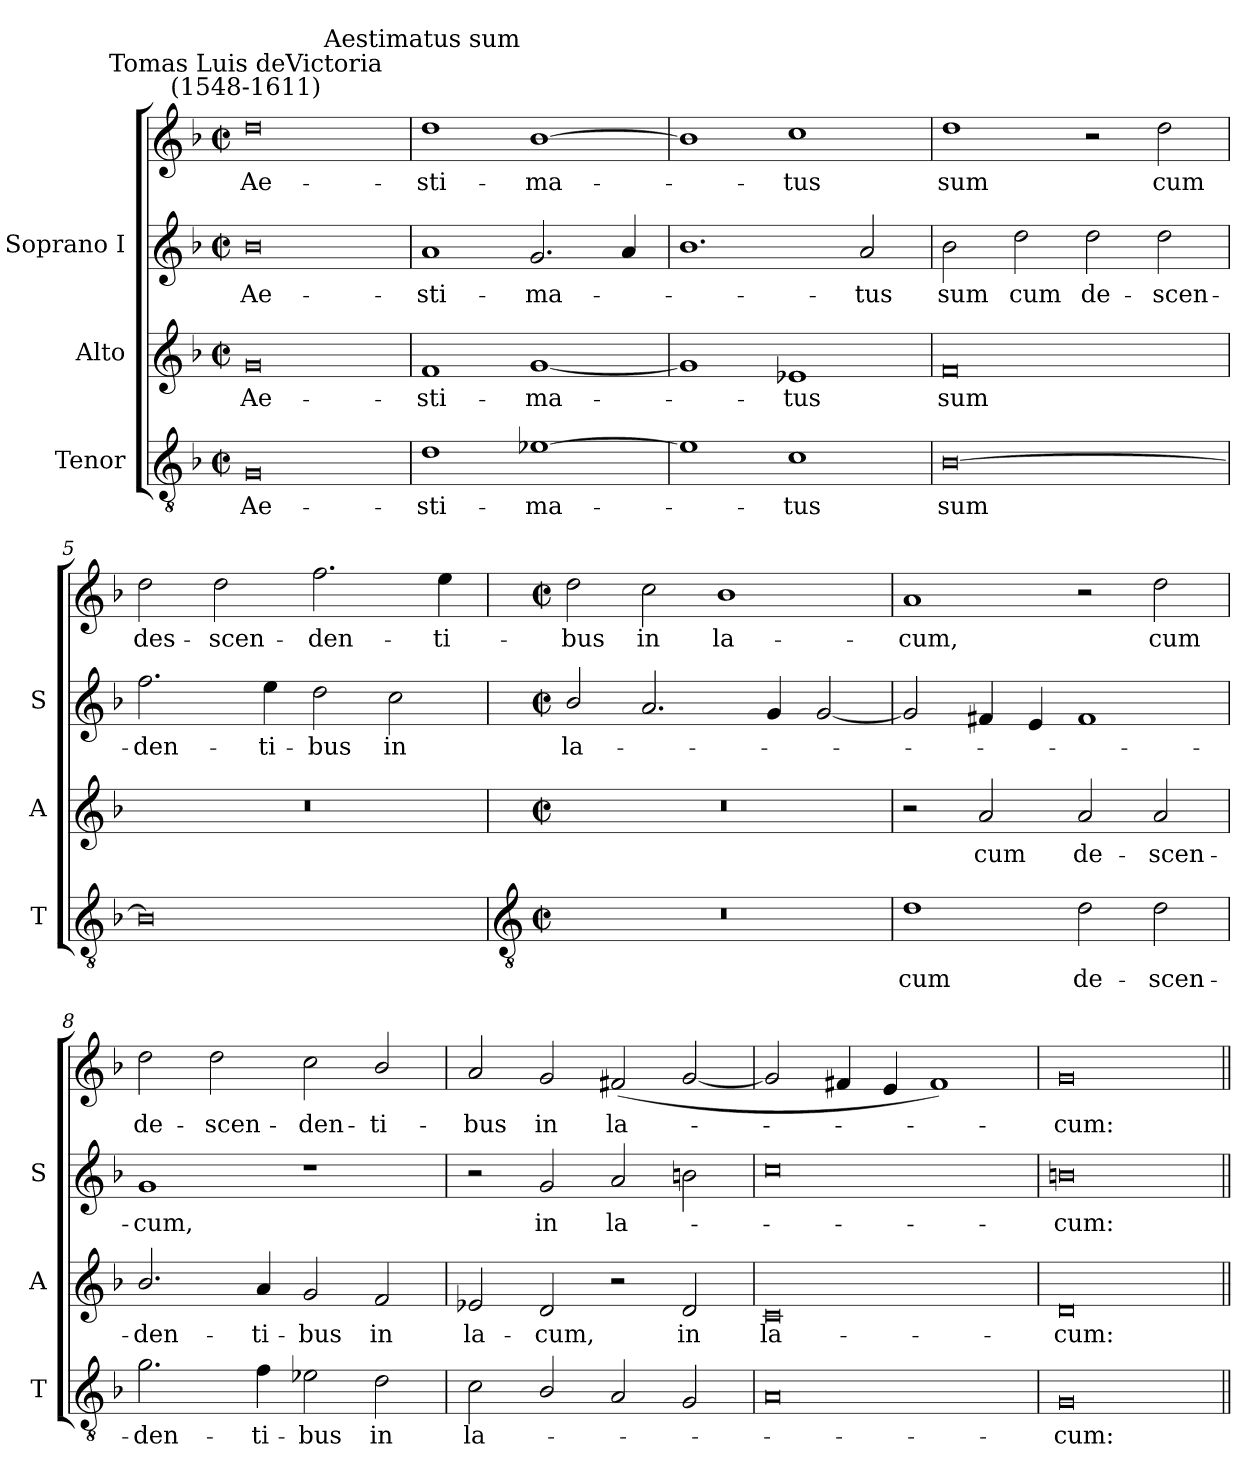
**kern	**text	**kern	**text	**kern	**text	**kern	**text
*part3	*part3	*part2	*part2	*part1	*part1	*part1	*part1
*staff4	*staff4	*staff3	*staff3	*staff2	*staff2	*staff1	*staff1
*I"Tenor	*	*I"Alto	*	*I"Soprano I	*	*	*
*I'T	*	*I'A	*	*I'S	*	*	*
*clefGv2	*	*clefG2	*	*clefG2	*	*clefG2	*
*k[b-]	*	*k[b-]	*	*k[b-]	*	*k[b-]	*
*F:	*	*F:	*	*F:	*	*F:	*
*M4/2	*	*M4/2	*	*M4/2	*	*M4/2	*
*met(c|)	*	*met(c|)	*	*met(c|)	*	*met(c|)	*
=1	=1	=1	=1	=1	=1	=1	=1
!	!	!	!	!	!	!LO:TX:a:cj:t=Tomas Luis deVictoria\n(1548-1611)	!
!	!LO:LY:b	!	!LO:LY:b	!	!LO:LY:b	!	!LO:LY:b
0G	Ae-	0g	Ae-	0b-	-Ae-	0dd	Ae-
=2	=2	=2	=2	=2	=2	=2	=2
!	!	!	!	!	!	!LO:TX:a:cj:t=Aestimatus sum	!
!	!LO:LY:b	!	!LO:LY:b	!	!LO:LY:b	!	!LO:LY:b
1d	-sti-	1f	-sti-	1a	sti-	1dd	-sti-
!	!LO:LY:b	!	!LO:LY:b	!	!LO:LY:b	!	!LO:LY:b
[1e-X	-ma-	[1g	-ma-	2.g	-ma-	[1b-	-ma-
.	.	.	.	4a	.	.	.
=3	=3	=3	=3	=3	=3	=3	=3
1e-]	.	1g]	.	1.b-	.	1b-]	.
!	!LO:LY:b	!	!LO:LY:b	!	!	!	!LO:LY:b
1c	tus	1e-X	tus	.	.	1cc	tus
!	!	!	!	!	!LO:LY:b	!	!
.	.	.	.	2a	tus	.	.
=4	=4	=4	=4	=4	=4	=4	=4
!	!LO:LY:b	!	!LO:LY:b	!	!LO:LY:b	!	!LO:LY:b
[0B-	sum	0f	sum	2b-	sum	1dd	sum
!	!	!	!	!	!LO:LY:b	!	!
.	.	.	.	2dd	cum	.	.
!	!	!	!	!	!LO:LY:b	!	!
.	.	.	.	2dd	de-	2r	.
!	!	!	!	!	!LO:LY:b	!	!LO:LY:b
.	.	.	.	2dd	-scen-	2dd	cum
=5	=5	=5	=5	=5	=5	=5	=5
!	!	!	!	!	!LO:LY:b	!	!LO:LY:b
0B-]	.	0r	.	2.ff	-den-	2dd	-des-
!	!	!	!	!	!	!	!LO:LY:b
.	.	.	.	.	.	2dd	-scen-
!	!	!	!	!	!LO:LY:b	!	!
.	.	.	.	4ee	-ti-	.	.
!	!	!	!	!	!LO:LY:b	!	!LO:LY:b
.	.	.	.	2dd	-bus	2.ff	-den-
!	!	!	!	!	!LO:LY:b	!	!
.	.	.	.	2cc	in	.	.
!	!	!	!	!	!	!	!LO:LY:b
.	.	.	.	.	.	4ee	-ti-
!!LO:LB:g=z
=6	=6	=6	=6	=6	=6	=6	=6
*clefGv2	*	*	*	*	*	*	*
*M4/2	*	*M4/2	*	*M4/2	*	*M4/2	*
*met(c|)	*	*met(c|)	*	*met(c|)	*	*met(c|)	*
!	!	!	!	!	!LO:LY:b	!	!LO:LY:b
0r	.	0r	.	2b-/	-la-	2dd	bus
!	!	!	!	!	!	!	!LO:LY:b
.	.	.	.	2.a	.	2cc	in
!	!	!	!	!	!	!	!LO:LY:b
.	.	.	.	.	.	1b-	la-
.	.	.	.	4g	.	.	.
.	.	.	.	[2g	.	.	.
=7	=7	=7	=7	=7	=7	=7	=7
!	!LO:LY:b	!	!	!	!	!	!LO:LY:b
1d	cum	2r	.	2g]	.	1a	cum,
!	!	!	!LO:LY:b	!	!	!	!
.	.	2a	cum	4f#X	.	.	.
.	.	.	.	4e	.	.	.
!	!LO:LY:b	!	!LO:LY:b	!	!	!	!
2d	de-	2a	de-	1f#	.	2r	.
!	!LO:LY:b	!	!LO:LY:b	!	!	!	!LO:LY:b
2d	-scen-	2a	-scen-	.	.	2dd	cum
=8	=8	=8	=8	=8	=8	=8	=8
!	!LO:LY:b	!	!LO:LY:b	!	!LO:LY:b	!	!LO:LY:b
2.g	-den-	2.b-/	-den-	1g	-cum,	2dd	de-
!	!	!	!	!	!	!	!LO:LY:b
.	.	.	.	.	.	2dd	-scen-
!	!LO:LY:b	!	!LO:LY:b	!	!	!	!
4f	-ti-	4a	-ti-	.	.	.	.
!	!LO:LY:b	!	!LO:LY:b	!	!	!	!LO:LY:b
2e-X	-bus	2g	-bus	1r	.	2cc	-den-
!	!LO:LY:b	!	!LO:LY:b	!	!	!	!LO:LY:b
2d	in	2f	in	.	.	2b-/	-ti-
=9	=9	=9	=9	=9	=9	=9	=9
!	!LO:LY:b	!	!LO:LY:b	!	!	!	!LO:LY:b
2c	la-	2e-X	la-	2r	.	2a	bus
!	!	!	!LO:LY:b	!	!LO:LY:b	!	!LO:LY:b
2B-/	.	2d	-cum,	2g	in	2g	in
!	!	!	!	!	!LO:LY:b	!	!LO:LY:b
2A	.	2r	.	2a	la-	(<2f#X	la-
!	!	!	!LO:LY:b	!	!	!	!
2G	.	2d	in	2bn	.	[2g	.
=10	=10	=10	=10	=10	=10	=10	=10
!	!	!	!LO:LY:b	!	!	!	!
0A	.	0c	la-	0cc	.	2g]	.
.	.	.	.	.	.	4f#X	.
.	.	.	.	.	.	4e	.
.	.	.	.	.	.	1f#)	.
=11	=11	=11	=11	=11	=11	=11	=11
!	!LO:LY:b	!	!LO:LY:b	!	!LO:LY:b	!	!LO:LY:b
0G	cum:	0d	-cum:	0bn	cum:	0g	cum:
=||	=||	=||	=||	=||	=||	=||	=||
*-	*-	*-	*-	*-	*-	*-	*-
